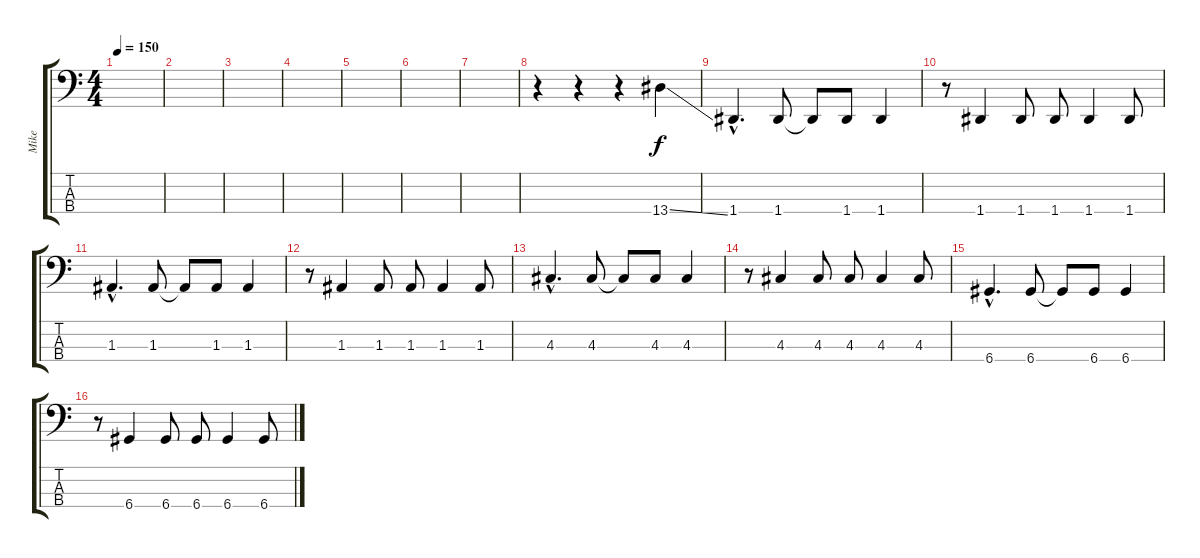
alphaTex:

\track ("Mike" "Mike") {instrument electricbassfinger}
\staff {score tabs}
\tuning (G2 D2 A1 D1) {hide}
\ts (4 4)
\tempo 150
\clef f4
\ks c
|
|
|
|
|
|
|
r.4 r.4 r.4 13.4{ss}.4 |
1.4{hac}.4{d} 1.4.8 1.4{t}.8 1.4.8 1.4.4 |
r.8 1.4.4 1.4.8 1.4.8 1.4.4 1.4.8 |
1.3{hac}.4{d} 1.3.8 1.3{t}.8 1.3.8 1.3.4 |
r.8 1.3.4 1.3.8 1.3.8 1.3.4 1.3.8 |
4.3{hac}.4{d} 4.3.8 4.3{t}.8 4.3.8 4.3.4 |
r.8 4.3.4 4.3.8 4.3.8 4.3.4 4.3.8 |
6.4{hac}.4{d} 6.4.8 6.4{t}.8 6.4.8 6.4.4 |
r.8 6.4.4 6.4.8 6.4.8 6.4.4 6.4.8
